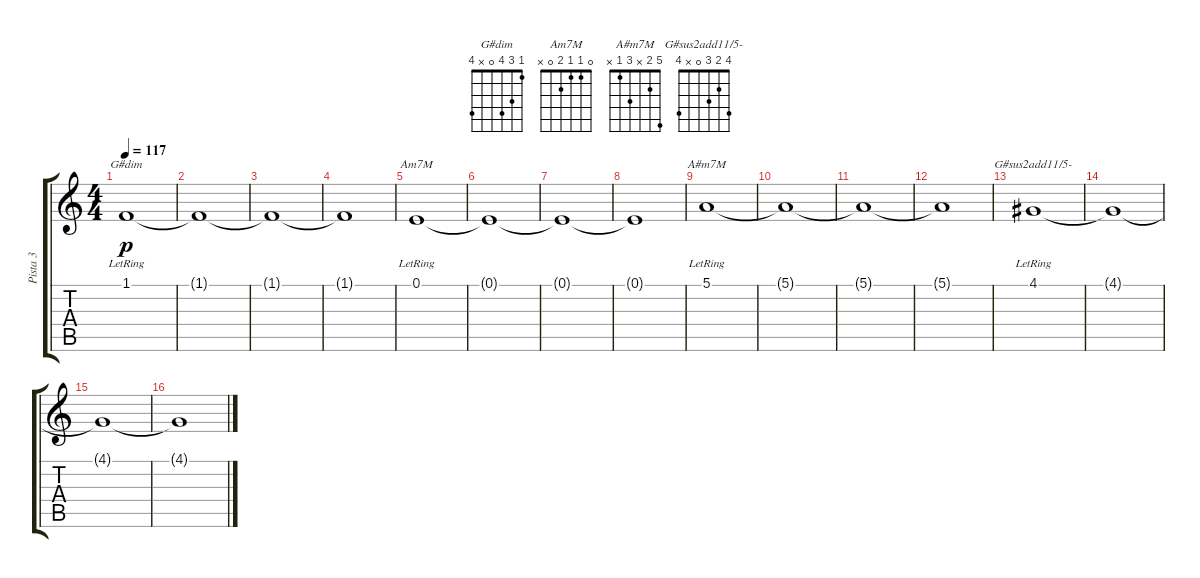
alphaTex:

\track ("Pista 3" "Pista 3") {instrument oboe}
\staff {score tabs}
\tuning (E4 B3 G3 D3 A2 E2) {hide}
\chord ("G#dim" 1 3 4 0 x 4)
\chord ("Am7M" 0 1 1 2 0 x)
\chord ("A#m7M" 5 2 x 3 1 x)
\chord ("G#sus2add11/5-" 4 2 3 0 x 4)
\ts (4 4)
\tempo 117
\clef g2
\ks c
1.1{lr}.1{ch "G#dim" dy p volume 16} |
1.1{t}.1 |
1.1{t}.1 |
1.1{t}.1 |
0.1{lr}.1{ch "Am7M"} |
0.1{t}.1 |
0.1{t}.1 |
0.1{t}.1 |
5.1{lr}.1{ch "A#m7M"} |
5.1{t}.1 |
5.1{t}.1 |
5.1{t}.1 |
4.1{lr}.1{ch "G#sus2add11/5-"} |
4.1{t}.1 |
4.1{t}.1 |
4.1{t}.1
